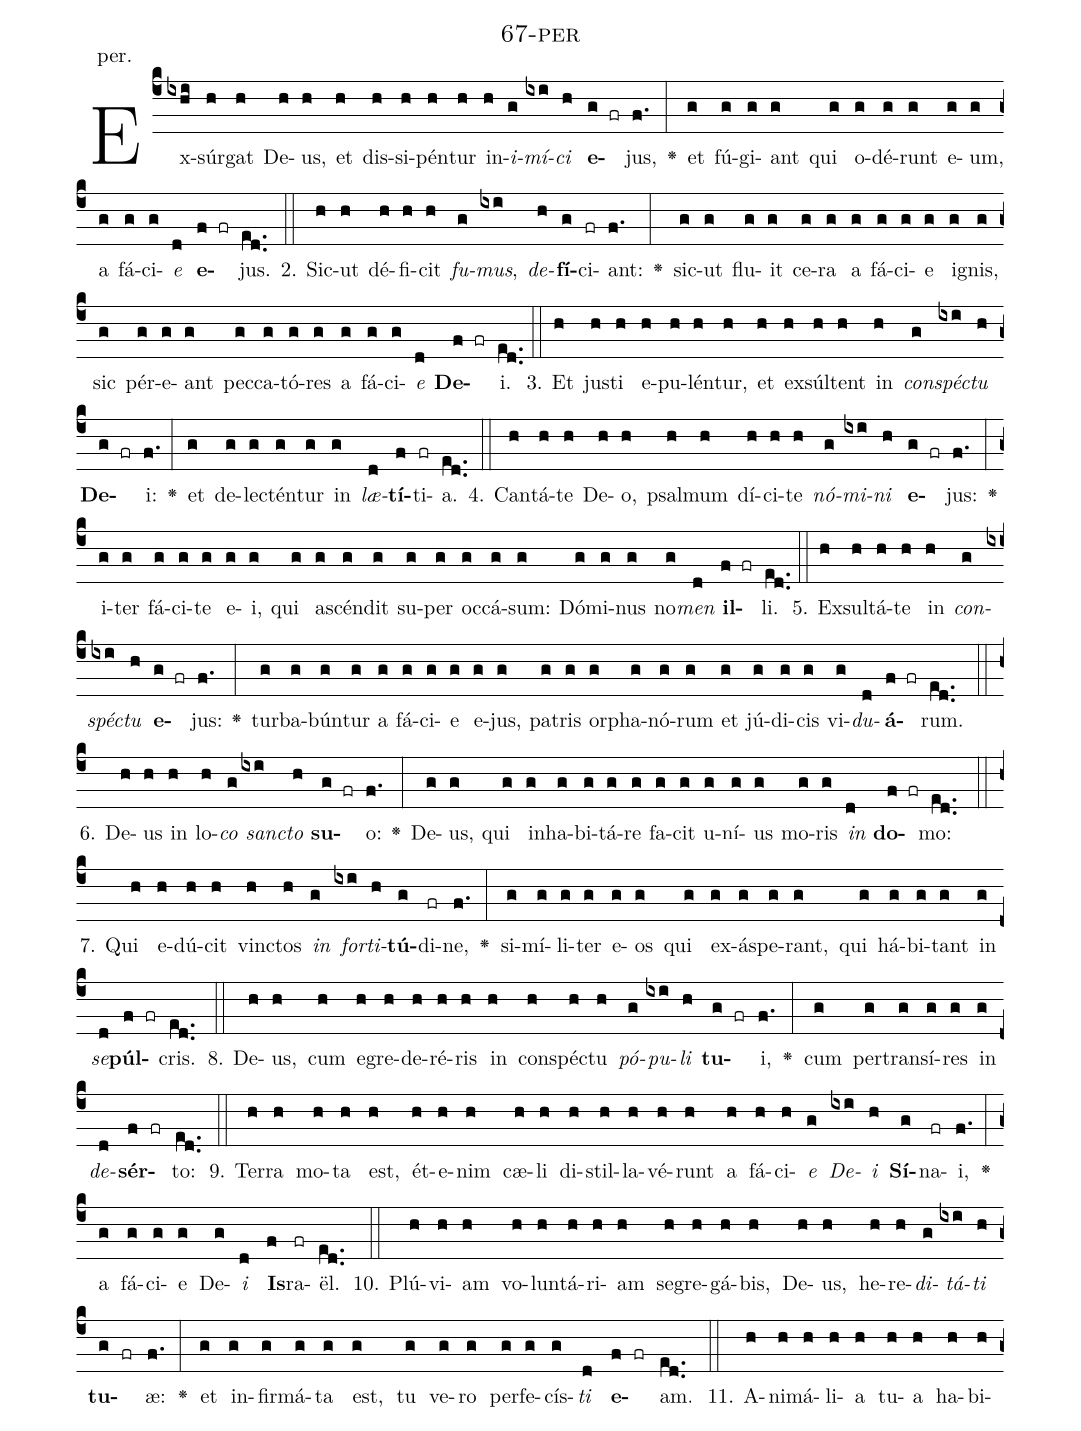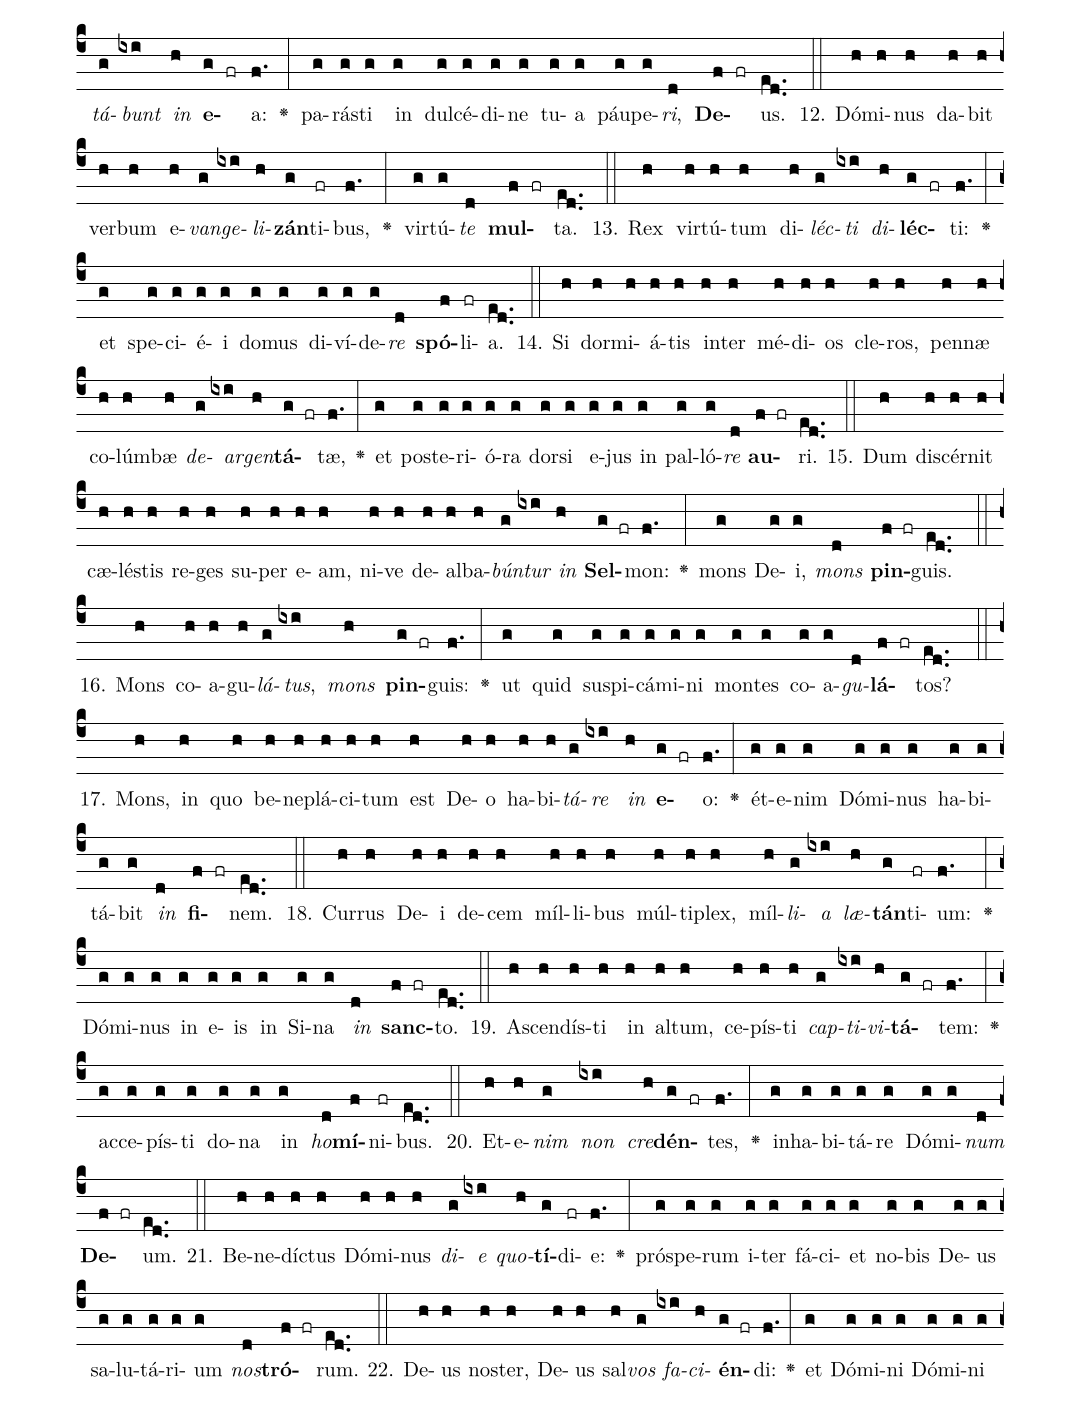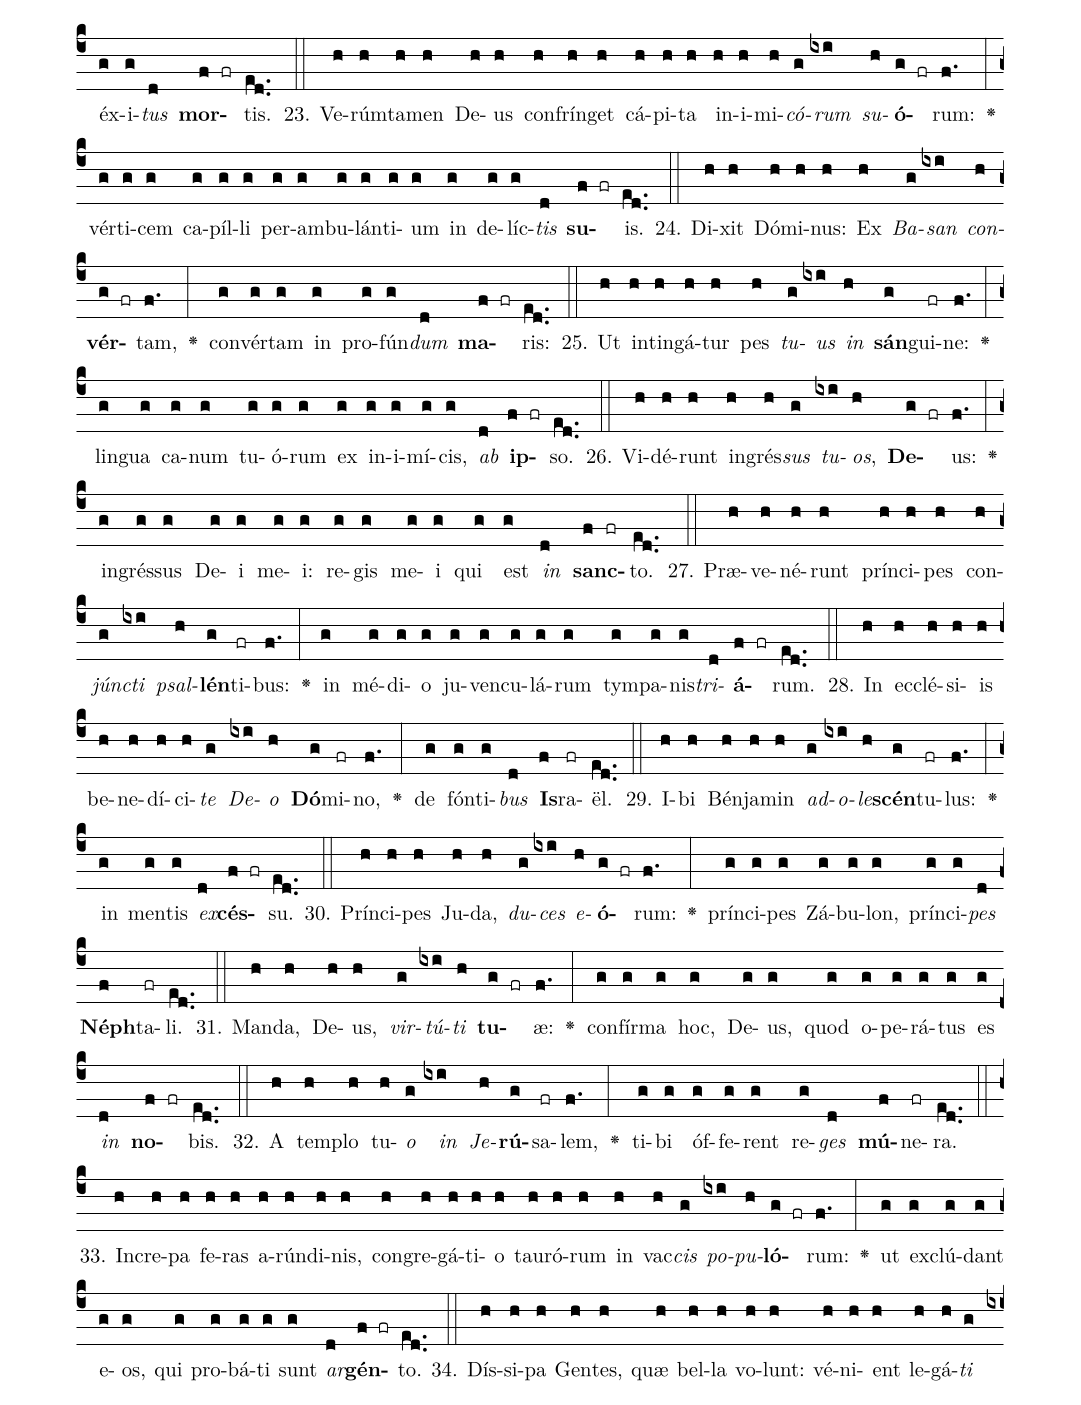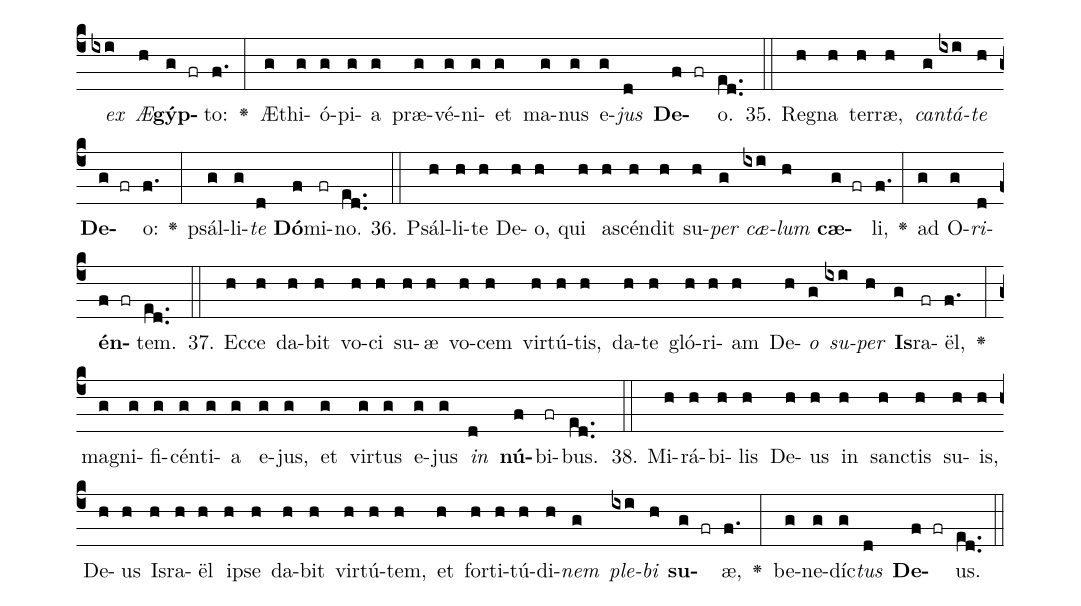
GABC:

name: 67-per;
annotation: per.;
%%
(c4)Ex(ixhi)súr(h)gat(h) De(h)us,(h) et(h) dis(h)si(h)pén(h)tur(h) in(h)<i>i</i>(g)<i>mí</i>(ixi)<i>ci</i>(h) <b>e</b>(g fr)jus,(f.) <v>\greheightstar</v>(:) et(g) fú(g)gi(g)ant(g) qui(g) o(g)dé(g)runt(g) e(g)um,(g) a(g) fá(g)ci(g)<i>e</i>(d) <b>e</b>(f fr)jus.(ed..) (::)
2. Sic(h)ut(h) dé(h)fi(h)cit(h) <i>fu</i>(g)<i>mus</i>,(ixi) <i>de</i>(h)<b>fí</b>(g)ci(fr)ant:(f.) <v>\greheightstar</v>(:) sic(g)ut(g) flu(g)it(g) ce(g)ra(g) a(g) fá(g)ci(g)e(g) i(g)gnis,(g) sic(g) pér(g)e(g)ant(g) pec(g)ca(g)tó(g)res(g) a(g) fá(g)ci(g)<i>e</i>(d) <b>De</b>(f fr)i.(ed..) (::)
3. Et(h) jus(h)ti(h) e(h)pu(h)lén(h)tur,(h) et(h) ex(h)súl(h)tent(h) in(h) <i>con</i>(g)<i>spéc</i>(ixi)<i>tu</i>(h) <b>De</b>(g fr)i:(f.) <v>\greheightstar</v>(:) et(g) de(g)lec(g)tén(g)tur(g) in(g) <i>læ</i>(d)<b>tí</b>(f)ti(fr)a.(ed..) (::)
4. Can(h)tá(h)te(h) De(h)o,(h) psal(h)mum(h) dí(h)ci(h)te(h) <i>nó</i>(g)<i>mi</i>(ixi)<i>ni</i>(h) <b>e</b>(g fr)jus:(f.) <v>\greheightstar</v>(:) i(g)ter(g) fá(g)ci(g)te(g) e(g)i,(g) qui(g) a(g)scén(g)dit(g) su(g)per(g) oc(g)cá(g)sum:(g) Dó(g)mi(g)nus(g) no(g)<i>men</i>(d) <b>il</b>(f fr)li.(ed..) (::)
5. Ex(h)sul(h)tá(h)te(h) in(h) <i>con</i>(g)<i>spéc</i>(ixi)<i>tu</i>(h) <b>e</b>(g fr)jus:(f.) <v>\greheightstar</v>(:) tur(g)ba(g)bún(g)tur(g) a(g) fá(g)ci(g)e(g) e(g)jus,(g) pa(g)tris(g) or(g)pha(g)nó(g)rum(g) et(g) jú(g)di(g)cis(g) vi(g)<i>du</i>(d)<b>á</b>(f fr)rum.(ed..) (::)
6. De(h)us(h) in(h) lo(h)<i>co</i>(g) <i>sanc</i>(ixi)<i>to</i>(h) <b>su</b>(g fr)o:(f.) <v>\greheightstar</v>(:) De(g)us,(g) qui(g) in(g)ha(g)bi(g)tá(g)re(g) fa(g)cit(g) u(g)ní(g)us(g) mo(g)ris(g) <i>in</i>(d) <b>do</b>(f fr)mo:(ed..) (::)
7. Qui(h) e(h)dú(h)cit(h) vinc(h)tos(h) <i>in</i>(g) <i>for</i>(ixi)<i>ti</i>(h)<b>tú</b>(g)di(fr)ne,(f.) <v>\greheightstar</v>(:) si(g)mí(g)li(g)ter(g) e(g)os(g) qui(g) ex(g)ás(g)pe(g)rant,(g) qui(g) há(g)bi(g)tant(g) in(g) <i>se</i>(d)<b>púl</b>(f fr)cris.(ed..) (::)
8. De(h)us,(h) cum(h) e(h)gre(h)de(h)ré(h)ris(h) in(h) con(h)spéc(h)tu(h) <i>pó</i>(g)<i>pu</i>(ixi)<i>li</i>(h) <b>tu</b>(g fr)i,(f.) <v>\greheightstar</v>(:) cum(g) per(g)trans(g)í(g)res(g) in(g) <i>de</i>(d)<b>sér</b>(f fr)to:(ed..) (::)
9. Ter(h)ra(h) mo(h)ta(h) est,(h) ét(h)e(h)nim(h) cæ(h)li(h) di(h)stil(h)la(h)vé(h)runt(h) a(h) fá(h)ci(h)<i>e</i>(g) <i>De</i>(ixi)<i>i</i>(h) <b>Sí</b>(g)na(fr)i,(f.) <v>\greheightstar</v>(:) a(g) fá(g)ci(g)e(g) De(g)<i>i</i>(d) <b>Is</b>(f)ra(fr)ël.(ed..) (::)
10. Plú(h)vi(h)am(h) vo(h)lun(h)tá(h)ri(h)am(h) se(h)gre(h)gá(h)bis,(h) De(h)us,(h) he(h)re(h)<i>di</i>(g)<i>tá</i>(ixi)<i>ti</i>(h) <b>tu</b>(g fr)æ:(f.) <v>\greheightstar</v>(:) et(g) in(g)fir(g)má(g)ta(g) est,(g) tu(g) ve(g)ro(g) per(g)fe(g)cís(g)<i>ti</i>(d) <b>e</b>(f fr)am.(ed..) (::)
11. A(h)ni(h)má(h)li(h)a(h) tu(h)a(h) ha(h)bi(h)<i>tá</i>(g)<i>bunt</i>(ixi) <i>in</i>(h) <b>e</b>(g fr)a:(f.) <v>\greheightstar</v>(:) pa(g)rás(g)ti(g) in(g) dul(g)cé(g)di(g)ne(g) tu(g)a(g) páu(g)pe(g)<i>ri</i>,(d) <b>De</b>(f fr)us.(ed..) (::)
12. Dó(h)mi(h)nus(h) da(h)bit(h) ver(h)bum(h) e(h)<i>van</i>(g)<i>ge</i>(ixi)<i>li</i>(h)<b>zán</b>(g)ti(fr)bus,(f.) <v>\greheightstar</v>(:) vir(g)tú(g)<i>te</i>(d) <b>mul</b>(f fr)ta.(ed..) (::)
13. Rex(h) vir(h)tú(h)tum(h) di(h)<i>léc</i>(g)<i>ti</i>(ixi) <i>di</i>(h)<b>léc</b>(g fr)ti:(f.) <v>\greheightstar</v>(:) et(g) spe(g)ci(g)é(g)i(g) do(g)mus(g) di(g)ví(g)de(g)<i>re</i>(d) <b>spó</b>(f)li(fr)a.(ed..) (::)
14. Si(h) dor(h)mi(h)á(h)tis(h) in(h)ter(h) mé(h)di(h)os(h) cle(h)ros,(h) pen(h)næ(h) co(h)lúm(h)bæ(h) <i>de</i>(g)<i>ar</i>(ixi)<i>gen</i>(h)<b>tá</b>(g fr)tæ,(f.) <v>\greheightstar</v>(:) et(g) post(g)e(g)ri(g)ó(g)ra(g) dor(g)si(g) e(g)jus(g) in(g) pal(g)ló(g)<i>re</i>(d) <b>au</b>(f fr)ri.(ed..) (::)
15. Dum(h) di(h)scér(h)nit(h) cæ(h)lés(h)tis(h) re(h)ges(h) su(h)per(h) e(h)am,(h) ni(h)ve(h) de(h)al(h)ba(h)<i>bún</i>(g)<i>tur</i>(ixi) <i>in</i>(h) <b>Sel</b>(g fr)mon:(f.) <v>\greheightstar</v>(:) mons(g) De(g)i,(g) <i>mons</i>(d) <b>pin</b>(f fr)guis.(ed..) (::)
16. Mons(h) co(h)a(h)gu(h)<i>lá</i>(g)<i>tus</i>,(ixi) <i>mons</i>(h) <b>pin</b>(g fr)guis:(f.) <v>\greheightstar</v>(:) ut(g) quid(g) su(g)spi(g)cá(g)mi(g)ni(g) mon(g)tes(g) co(g)a(g)<i>gu</i>(d)<b>lá</b>(f fr)tos?(ed..) (::)
17. Mons,(h) in(h) quo(h) be(h)ne(h)plá(h)ci(h)tum(h) est(h) De(h)o(h) ha(h)bi(h)<i>tá</i>(g)<i>re</i>(ixi) <i>in</i>(h) <b>e</b>(g fr)o:(f.) <v>\greheightstar</v>(:) ét(g)e(g)nim(g) Dó(g)mi(g)nus(g) ha(g)bi(g)tá(g)bit(g) <i>in</i>(d) <b>fi</b>(f fr)nem.(ed..) (::)
18. Cur(h)rus(h) De(h)i(h) de(h)cem(h) míl(h)li(h)bus(h) múl(h)ti(h)plex,(h) míl(h)<i>li</i>(g)<i>a</i>(ixi) <i>læ</i>(h)<b>tán</b>(g)ti(fr)um:(f.) <v>\greheightstar</v>(:) Dó(g)mi(g)nus(g) in(g) e(g)is(g) in(g) Si(g)na(g) <i>in</i>(d) <b>sanc</b>(f fr)to.(ed..) (::)
19. A(h)scen(h)dís(h)ti(h) in(h) al(h)tum,(h) ce(h)pís(h)ti(h) <i>cap</i>(g)<i>ti</i>(ixi)<i>vi</i>(h)<b>tá</b>(g fr)tem:(f.) <v>\greheightstar</v>(:) ac(g)ce(g)pís(g)ti(g) do(g)na(g) in(g) <i>ho</i>(d)<b>mí</b>(f)ni(fr)bus.(ed..) (::)
20. Et(h)e(h)<i>nim</i>(g) <i>non</i>(ixi) <i>cre</i>(h)<b>dén</b>(g fr)tes,(f.) <v>\greheightstar</v>(:) in(g)ha(g)bi(g)tá(g)re(g) Dó(g)mi(g)<i>num</i>(d) <b>De</b>(f fr)um.(ed..) (::)
21. Be(h)ne(h)díc(h)tus(h) Dó(h)mi(h)nus(h) <i>di</i>(g)<i>e</i>(ixi) <i>quo</i>(h)<b>tí</b>(g)di(fr)e:(f.) <v>\greheightstar</v>(:) pró(g)spe(g)rum(g) i(g)ter(g) fá(g)ci(g)et(g) no(g)bis(g) De(g)us(g) sa(g)lu(g)tá(g)ri(g)um(g) <i>nos</i>(d)<b>tró</b>(f fr)rum.(ed..) (::)
22. De(h)us(h) nos(h)ter,(h) De(h)us(h) sal(h)<i>vos</i>(g) <i>fa</i>(ixi)<i>ci</i>(h)<b>én</b>(g fr)di:(f.) <v>\greheightstar</v>(:) et(g) Dó(g)mi(g)ni(g) Dó(g)mi(g)ni(g) éx(g)i(g)<i>tus</i>(d) <b>mor</b>(f fr)tis.(ed..) (::)
23. Ve(h)rúm(h)ta(h)men(h) De(h)us(h) con(h)frín(h)get(h) cá(h)pi(h)ta(h) in(h)i(h)mi(h)<i>có</i>(g)<i>rum</i>(ixi) <i>su</i>(h)<b>ó</b>(g fr)rum:(f.) <v>\greheightstar</v>(:) vér(g)ti(g)cem(g) ca(g)píl(g)li(g) per(g)am(g)bu(g)lán(g)ti(g)um(g) in(g) de(g)líc(g)<i>tis</i>(d) <b>su</b>(f fr)is.(ed..) (::)
24. Di(h)xit(h) Dó(h)mi(h)nus:(h) Ex(h) <i>Ba</i>(g)<i>san</i>(ixi) <i>con</i>(h)<b>vér</b>(g fr)tam,(f.) <v>\greheightstar</v>(:) con(g)vér(g)tam(g) in(g) pro(g)fún(g)<i>dum</i>(d) <b>ma</b>(f fr)ris:(ed..) (::)
25. Ut(h) in(h)tin(h)gá(h)tur(h) pes(h) <i>tu</i>(g)<i>us</i>(ixi) <i>in</i>(h) <b>sán</b>(g)gui(fr)ne:(f.) <v>\greheightstar</v>(:) lin(g)gua(g) ca(g)num(g) tu(g)ó(g)rum(g) ex(g) in(g)i(g)mí(g)cis,(g) <i>ab</i>(d) <b>ip</b>(f fr)so.(ed..) (::)
26. Vi(h)dé(h)runt(h) in(h)grés(h)<i>sus</i>(g) <i>tu</i>(ixi)<i>os</i>,(h) <b>De</b>(g fr)us:(f.) <v>\greheightstar</v>(:) in(g)grés(g)sus(g) De(g)i(g) me(g)i:(g) re(g)gis(g) me(g)i(g) qui(g) est(g) <i>in</i>(d) <b>sanc</b>(f fr)to.(ed..) (::)
27. Præ(h)ve(h)né(h)runt(h) prín(h)ci(h)pes(h) con(h)<i>júnc</i>(g)<i>ti</i>(ixi) <i>psal</i>(h)<b>lén</b>(g)ti(fr)bus:(f.) <v>\greheightstar</v>(:) in(g) mé(g)di(g)o(g) ju(g)ven(g)cu(g)lá(g)rum(g) tym(g)pa(g)nis(g)<i>tri</i>(d)<b>á</b>(f fr)rum.(ed..) (::)
28. In(h) ec(h)clé(h)si(h)is(h) be(h)ne(h)dí(h)ci(h)<i>te</i>(g) <i>De</i>(ixi)<i>o</i>(h) <b>Dó</b>(g)mi(fr)no,(f.) <v>\greheightstar</v>(:) de(g) fón(g)ti(g)<i>bus</i>(d) <b>Is</b>(f)ra(fr)ël.(ed..) (::)
29. I(h)bi(h) Bén(h)ja(h)min(h) <i>ad</i>(g)<i>o</i>(ixi)<i>le</i>(h)<b>scén</b>(g)tu(fr)lus:(f.) <v>\greheightstar</v>(:) in(g) men(g)tis(g) <i>ex</i>(d)<b>cés</b>(f fr)su.(ed..) (::)
30. Prín(h)ci(h)pes(h) Ju(h)da,(h) <i>du</i>(g)<i>ces</i>(ixi) <i>e</i>(h)<b>ó</b>(g fr)rum:(f.) <v>\greheightstar</v>(:) prín(g)ci(g)pes(g) Zá(g)bu(g)lon,(g) prín(g)ci(g)<i>pes</i>(d) <b>Néph</b>(f)ta(fr)li.(ed..) (::)
31. Man(h)da,(h) De(h)us,(h) <i>vir</i>(g)<i>tú</i>(ixi)<i>ti</i>(h) <b>tu</b>(g fr)æ:(f.) <v>\greheightstar</v>(:) con(g)fír(g)ma(g) hoc,(g) De(g)us,(g) quod(g) o(g)pe(g)rá(g)tus(g) es(g) <i>in</i>(d) <b>no</b>(f fr)bis.(ed..) (::)
32. A(h) tem(h)plo(h) tu(h)<i>o</i>(g) <i>in</i>(ixi) <i>Je</i>(h)<b>rú</b>(g)sa(fr)lem,(f.) <v>\greheightstar</v>(:) ti(g)bi(g) óf(g)fe(g)rent(g) re(g)<i>ges</i>(d) <b>mú</b>(f)ne(fr)ra.(ed..) (::)
33. In(h)cre(h)pa(h) fe(h)ras(h) a(h)rún(h)di(h)nis,(h) con(h)gre(h)gá(h)ti(h)o(h) tau(h)ró(h)rum(h) in(h) vac(h)<i>cis</i>(g) <i>po</i>(ixi)<i>pu</i>(h)<b>ló</b>(g fr)rum:(f.) <v>\greheightstar</v>(:) ut(g) ex(g)clú(g)dant(g) e(g)os,(g) qui(g) pro(g)bá(g)ti(g) sunt(g) <i>ar</i>(d)<b>gén</b>(f fr)to.(ed..) (::)
34. Dís(h)si(h)pa(h) Gen(h)tes,(h) quæ(h) bel(h)la(h) vo(h)lunt:(h) vé(h)ni(h)ent(h) le(h)gá(h)<i>ti</i>(g) <i>ex</i>(ixi) <i>Æ</i>(h)<b>gýp</b>(g fr)to:(f.) <v>\greheightstar</v>(:) Æ(g)thi(g)ó(g)pi(g)a(g) præ(g)vé(g)ni(g)et(g) ma(g)nus(g) e(g)<i>jus</i>(d) <b>De</b>(f fr)o.(ed..) (::)
35. Re(h)gna(h) ter(h)ræ,(h) <i>can</i>(g)<i>tá</i>(ixi)<i>te</i>(h) <b>De</b>(g fr)o:(f.) <v>\greheightstar</v>(:) psál(g)li(g)<i>te</i>(d) <b>Dó</b>(f)mi(fr)no.(ed..) (::)
36. Psál(h)li(h)te(h) De(h)o,(h) qui(h) a(h)scén(h)dit(h) su(h)<i>per</i>(g) <i>cæ</i>(ixi)<i>lum</i>(h) <b>cæ</b>(g fr)li,(f.) <v>\greheightstar</v>(:) ad(g) O(g)<i>ri</i>(d)<b>én</b>(f fr)tem.(ed..) (::)
37. Ec(h)ce(h) da(h)bit(h) vo(h)ci(h) su(h)æ(h) vo(h)cem(h) vir(h)tú(h)tis,(h) da(h)te(h) gló(h)ri(h)am(h) De(h)<i>o</i>(g) <i>su</i>(ixi)<i>per</i>(h) <b>Is</b>(g)ra(fr)ël,(f.) <v>\greheightstar</v>(:) ma(g)gni(g)fi(g)cén(g)ti(g)a(g) e(g)jus,(g) et(g) vir(g)tus(g) e(g)jus(g) <i>in</i>(d) <b>nú</b>(f)bi(fr)bus.(ed..) (::)
38. Mi(h)rá(h)bi(h)lis(h) De(h)us(h) in(h) sanc(h)tis(h) su(h)is,(h) De(h)us(h) Is(h)ra(h)ël(h) ip(h)se(h) da(h)bit(h) vir(h)tú(h)tem,(h) et(h) for(h)ti(h)tú(h)di(h)<i>nem</i>(g) <i>ple</i>(ixi)<i>bi</i>(h) <b>su</b>(g fr)æ,(f.) <v>\greheightstar</v>(:) be(g)ne(g)díc(g)<i>tus</i>(d) <b>De</b>(f fr)us.(ed..) (::)
